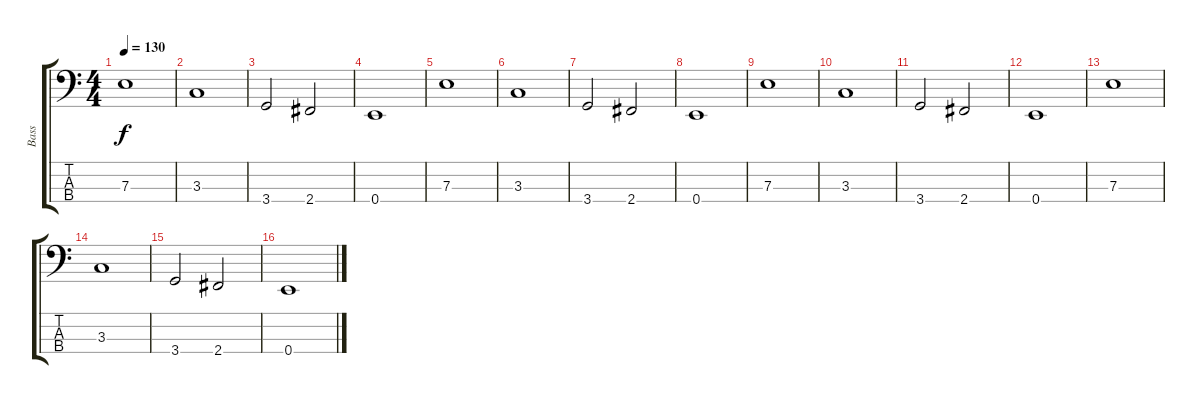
\track ("Bass" "Bass") {instrument electricbassfinger}
\staff {score tabs}
\tuning (G2 D2 A1 E1) {hide}
\ts (4 4)
\tempo 130
\clef f4
\ks c
7.3.1{dy f} |
3.3.1 |
3.4.2 2.4.2 |
0.4.1 |
7.3.1 |
3.3.1 |
3.4.2 2.4.2 |
0.4.1 |
7.3.1 |
3.3.1 |
3.4.2 2.4.2 |
0.4.1 |
7.3.1 |
3.3.1 |
3.4.2 2.4.2 |
0.4.1
